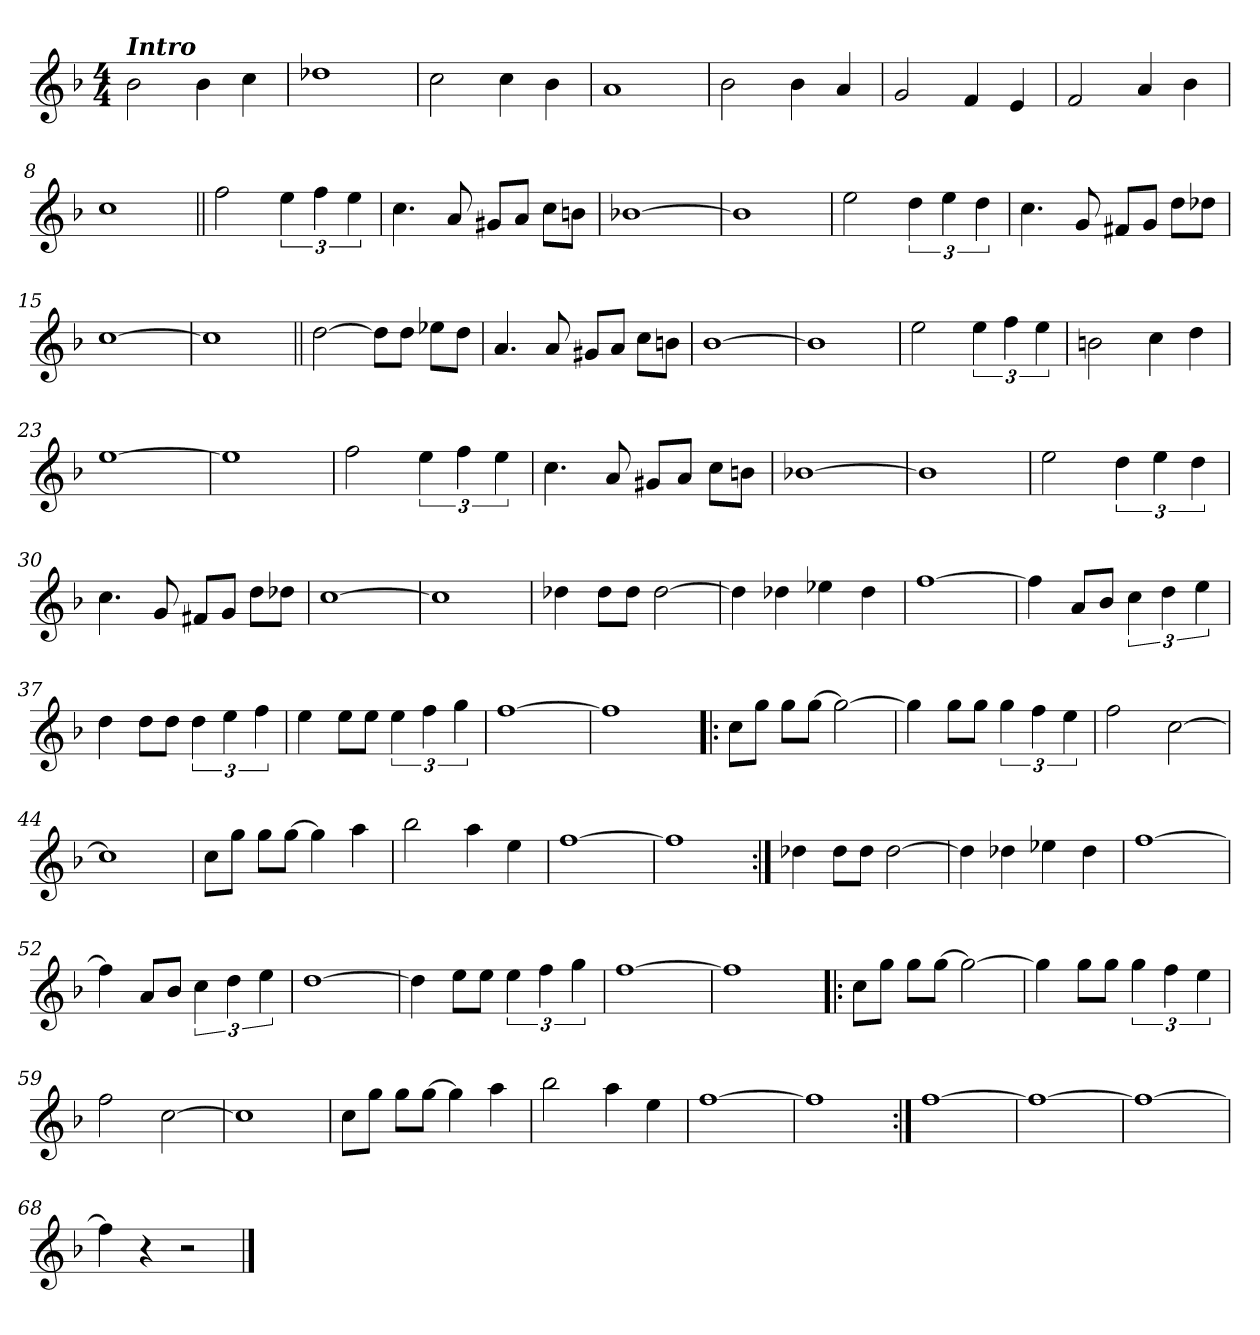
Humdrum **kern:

**kern
*part1
*staff1
*clefG2
*k[b-]
*F:
*M4/4
=1
!LO:TX:a:Bi:t=Intro
2b-\
4b-\
4cc\
=2
1dd-X
=3
2cc\
4cc\
4b-\
=4
1a
=5
2b-\
4b-\
4a/
=6
2g/
4f/
4e/
=7
2f/
4a/
4b-\
=8
1cc
!!LO:LB:g=z
=9||
2ff\
6ee\
6ff\
6ee\
=10
4.cc\
8a/
8g#X/L
8a/J
8cc\L
8bn\J
=11
[1b-X
=12
1b-]
=13
2ee\
6dd\
6ee\
6dd\
=14
4.cc\
8g/
8f#X/L
8g/J
8dd\L
8dd-X\J
!!LO:LB:g=z
=15
[1cc
=16
1cc]
=17||
[2dd\
8dd\L]
8dd\J
8ee-X\L
8dd\J
=18
4.a/
8a/
8g#X/L
8a/J
8cc\L
8bn\J
=19
[1b-
=20
1b-]
!!LO:LB:g=z
=21
2ee\
6ee\
6ff\
6ee\
=22
2bn\
4cc\
4dd\
=23
[1ee
=24
1ee]
=25
2ff\
6ee\
6ff\
6ee\
=26
4.cc\
8a/
8g#X/L
8a/J
8cc\L
8bn\J
=27
[1b-X
=28
1b-]
!!LO:LB:g=z
=29
2ee\
6dd\
6ee\
6dd\
=30
4.cc\
8g/
8f#X/L
8g/J
8dd\L
8dd-X\J
=31
[1cc
=32
1cc]
=33
4dd-X\
8dd-\L
8dd-\J
[2dd-\
=34
4dd-\]
4dd-X\
4ee-X\
4dd-\
!!LO:LB:g=z
=35
[1ff
=36
4ff\]
8a/L
8b-/J
6cc\
6dd\
6ee\
=37
4dd\
8dd\L
8dd\J
6dd\
6ee\
6ff\
=38
4ee\
8ee\L
8ee\J
6ee\
6ff\
6gg\
=39
[1ff
=40
1ff]
!!LO:LB:g=z
=41!|:
8cc\L
8gg\J
8gg\L
[8gg\J
2gg\_
=42
4gg\]
8gg\L
8gg\J
6gg\
6ff\
6ee\
=43
2ff\
[2cc\
!!LO:LB:g=z
=44
1cc]
=45
8cc\L
8gg\J
8gg\L
[8gg\J
4gg\]
4aa\
=46
2bb-\
4aa\
4ee\
=47
[1ff
=48
1ff]
!!LO:PB:g=z
=49:|!
4dd-X\
8dd-\L
8dd-\J
[2dd-\
=50
4dd-\]
4dd-X\
4ee-X\
4dd-\
=51
[1ff
=52
4ff\]
8a/L
8b-/J
6cc\
6dd\
6ee\
=53
[1dd
=54
4dd\]
8ee\L
8ee\J
6ee\
6ff\
6gg\
=55
[1ff
=56
1ff]
!!LO:LB:g=z
=57!|:
8cc\L
8gg\J
8gg\L
[8gg\J
2gg\_
=58
4gg\]
8gg\L
8gg\J
6gg\
6ff\
6ee\
=59
2ff\
[2cc\
=60
1cc]
!!LO:LB:g=z
=61
8cc\L
8gg\J
8gg\L
[8gg\J
4gg\]
4aa\
=62
2bb-\
4aa\
4ee\
=63
[1ff
=64
1ff]
!!LO:LB:g=z
=65:|!
[1ff
=66
1ff_
=67
1ff_
=68
4ff\]
4r
2r
==
*-
